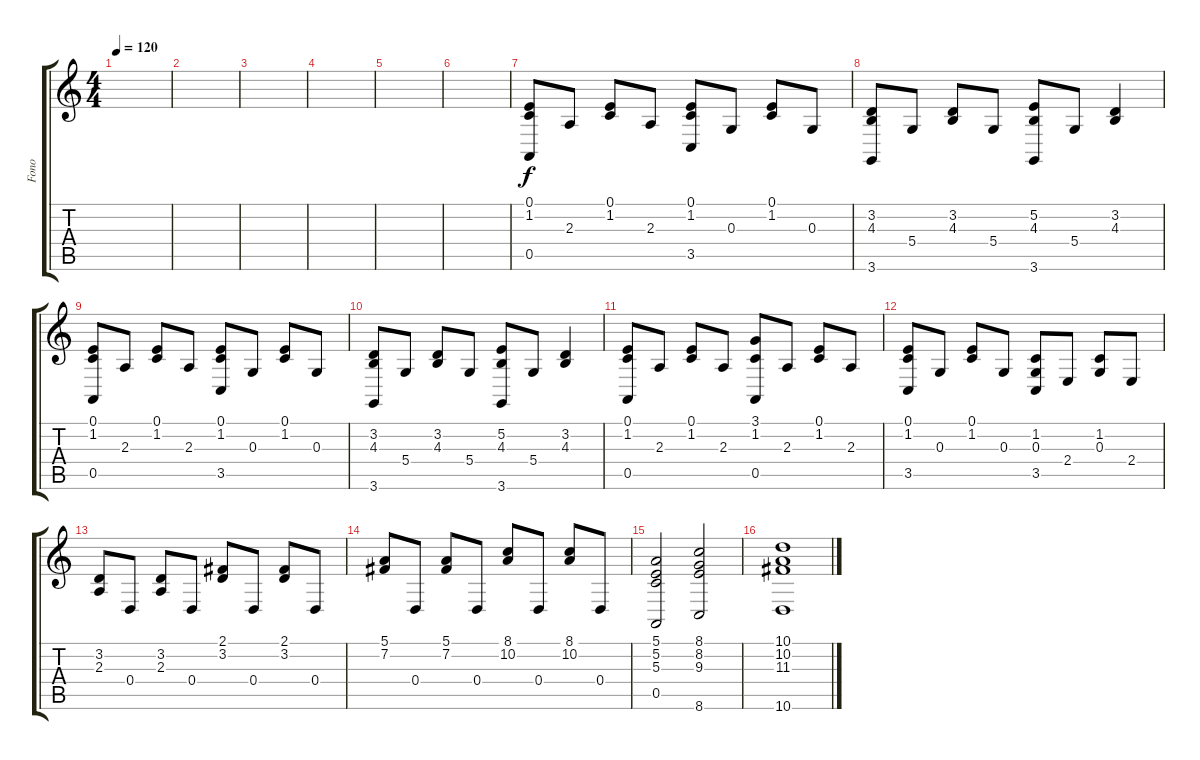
\track ("Fono" "Fono") {instrument electricgrandpiano}
\staff {score tabs}
\tuning (E4 B3 G3 D3 A2 E2) {hide}
\ts (4 4)
\tempo 120
\clef g2
\ks aminor
|
|
|
|
|
|
(0.1 1.2 0.5).8 2.3.8 (0.1 1.2).8 2.3.8 (0.1 1.2 3.5).8 0.3.8 (0.1 1.2).8 0.3.8 |
(3.2 4.3 3.6).8 5.4.8 (3.2 4.3).8 5.4.8 (5.2 4.3 3.6).8 5.4.8 (3.2 4.3).4 |
(0.1 1.2 0.5).8 2.3.8 (0.1 1.2).8 2.3.8 (0.1 1.2 3.5).8 0.3.8 (0.1 1.2).8 0.3.8 |
(3.2 4.3 3.6).8 5.4.8 (3.2 4.3).8 5.4.8 (5.2 4.3 3.6).8 5.4.8 (3.2 4.3).4 |
(0.1 1.2 0.5).8 2.3.8 (0.1 1.2).8 2.3.8 (3.1 1.2 0.5).8 2.3.8 (0.1 1.2).8 2.3.8 |
(0.1 1.2 3.5).8 0.3.8 (0.1 1.2).8 0.3.8 (1.2 0.3 3.5).8 2.4.8 (1.2 0.3).8 2.4.8 |
(3.2 2.3).8 0.4.8 (3.2 2.3).8 0.4.8 (2.1 3.2).8 0.4.8 (2.1 3.2).8 0.4.8 |
(5.1 7.2).8 0.4.8 (5.1 7.2).8 0.4.8 (8.1 10.2).8 0.4.8 (8.1 10.2).8 0.4.8 |
(5.1 5.2 5.3 0.5).2 (8.1 8.2 9.3 8.6).2 |
(10.1 10.2 11.3 10.6).1
